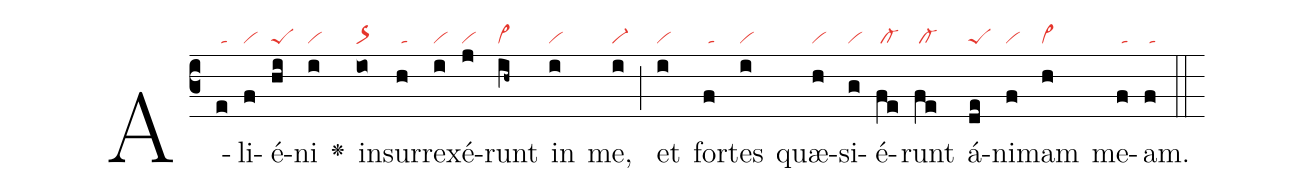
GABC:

nabc-lines:1;
%%
(c3) A(e|/ta)li(f|vi)é(hi|peS)ni(i|vi) <v>\greheightstar</v>() in(io|or>)sur(h|/ta)re(i|vi)xé(j|vi)runt(ih~|cl~) in(i|vi) me,(i|vi-) (;) et(i|vi) for(f|/ta)tes(i|vi) quæ(h|vi)si(g|vi)é(fe|/cl-)runt(fe|/cl-) á(de|peS)ni(f|vi)mam(h|vi>) me(f|/ta)am.(f|/ta) (::)
